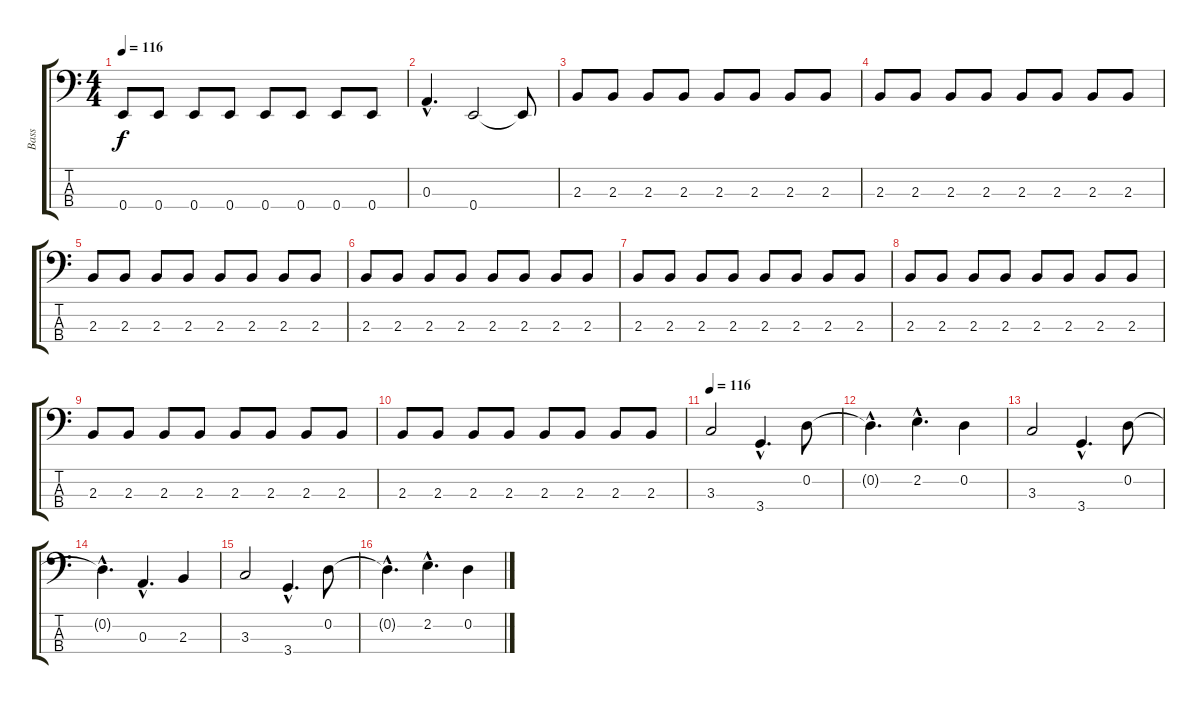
\track ("Bass" "Bass") {instrument fretlessbass}
\staff {score tabs}
\tuning (G2 D2 A1 E1) {hide}
\ts (4 4)
\tempo 116
\clef f4
\ks c
0.4.8{dy f} 0.4.8 0.4.8 0.4.8 0.4.8 0.4.8 0.4.8 0.4.8 |
0.3{hac}.4{d} 0.4.2 0.4{t}.8 |
2.3.8 2.3.8 2.3.8 2.3.8 2.3.8 2.3.8 2.3.8 2.3.8 |
2.3.8 2.3.8 2.3.8 2.3.8 2.3.8 2.3.8 2.3.8 2.3.8 |
2.3.8 2.3.8 2.3.8 2.3.8 2.3.8 2.3.8 2.3.8 2.3.8 |
2.3.8 2.3.8 2.3.8 2.3.8 2.3.8 2.3.8 2.3.8 2.3.8 |
2.3.8 2.3.8 2.3.8 2.3.8 2.3.8 2.3.8 2.3.8 2.3.8 |
2.3.8 2.3.8 2.3.8 2.3.8 2.3.8 2.3.8 2.3.8 2.3.8 |
2.3.8 2.3.8 2.3.8 2.3.8 2.3.8 2.3.8 2.3.8 2.3.8 |
2.3.8 2.3.8 2.3.8 2.3.8 2.3.8 2.3.8 2.3.8 2.3.8 |
\tempo 116
3.3.2 3.4{hac}.4{d} 0.2.8 |
0.2{hac t}.4{d} 2.2{hac}.4{d} 0.2.4 |
3.3.2 3.4{hac}.4{d} 0.2.8 |
0.2{hac t}.4{d} 0.3{hac}.4{d} 2.3.4 |
3.3.2 3.4{hac}.4{d} 0.2.8 |
0.2{hac t}.4{d} 2.2{hac}.4{d} 0.2.4
